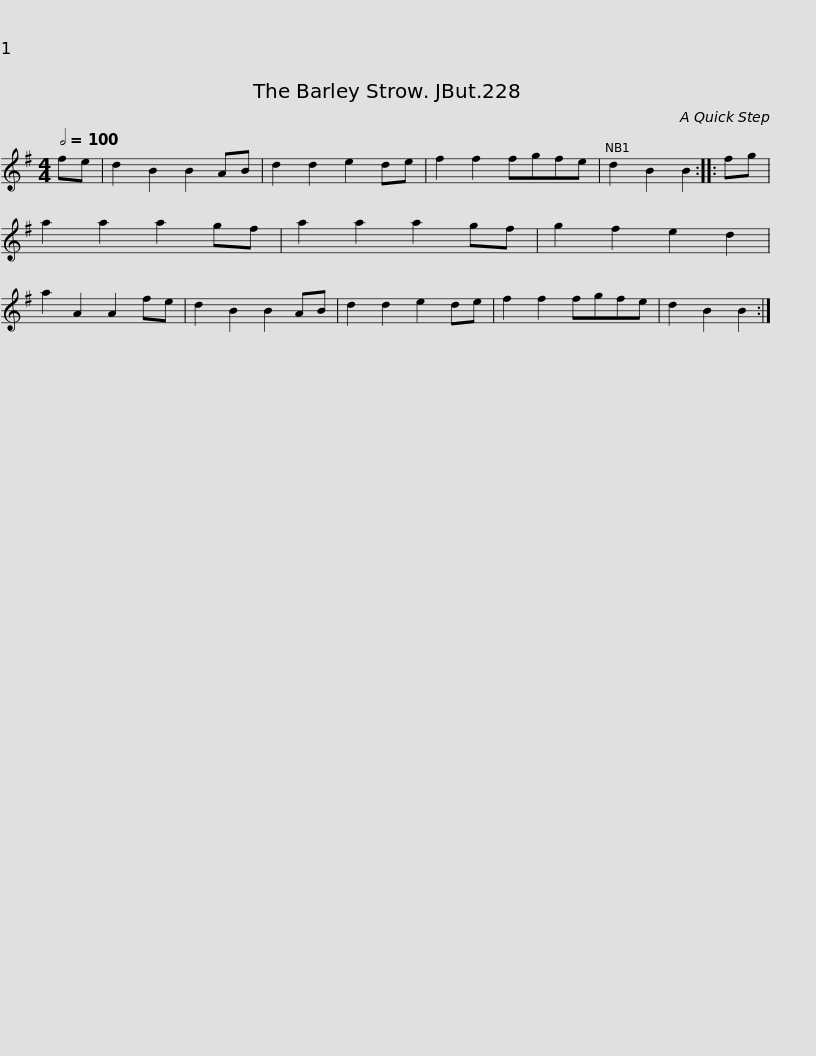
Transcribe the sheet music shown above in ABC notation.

X:1
L:1/8
Q:1/2=100
M:4/4
I:linebreak $
K:G
V:1 treble
V:1
 fe | d2 B2 B2 AB | d2 d2 e2 de | f2 f2 fgfe | d2 B2 B2 :: %5
 fg | a2 a2 a2 gf | a2 a2 a2 gf | g2 f2 e2 d2 |$ a2 A2 A2 fe | %10
 d2 B2 B2 AB | d2 d2 e2 de | f2 f2 fgfe | d2 B2 B2 :| %14
